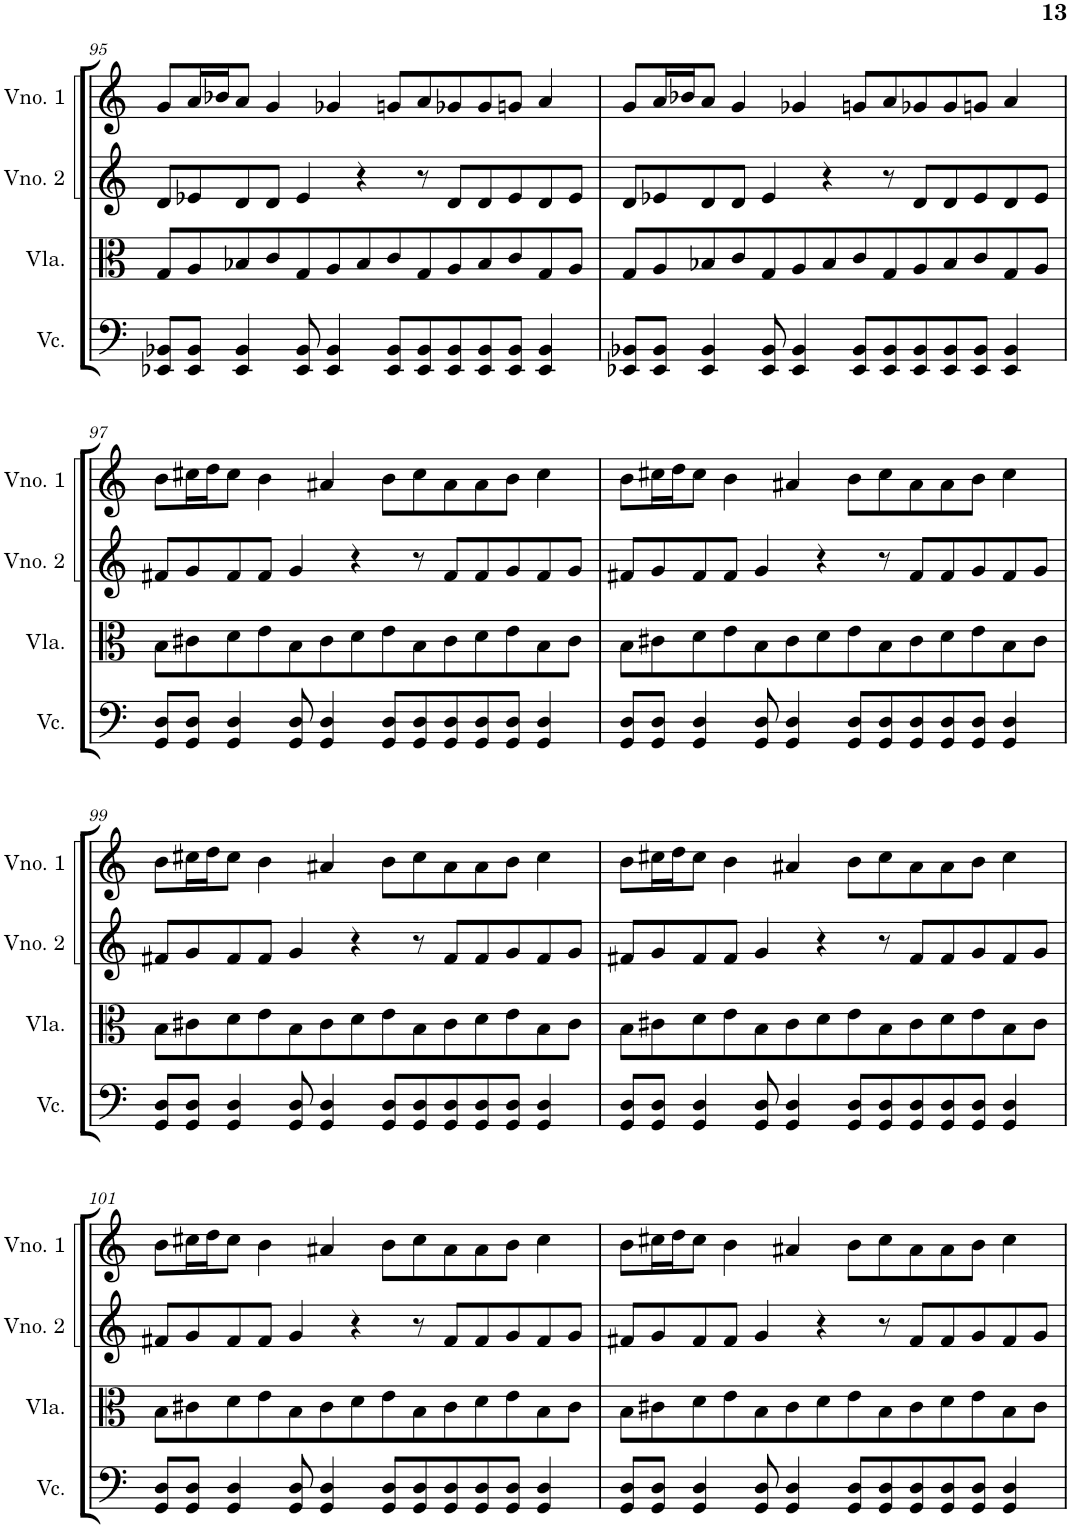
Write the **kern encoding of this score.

**kern	**kern	**kern	**kern
*part4	*part3	*part2	*part1
*staff4	*staff3	*staff2	*staff1
*I"Violoncelo	*I"Viola	*I"Violino 2	*I"Violino 1
*I'Vc.	*I'Vla.	*I'Vno. 2	*I'Vno. 1
!!LO:PB:g=z
*clefF4	*clefC3	*clefG2	*clefG2
*k[]	*k[]	*k[]	*k[]
*M7/4	*M7/4	*M7/4	*M7/4
=95	=95	=95	=95
8EE-X/ 8BB-X/L	8G/L	8d/L	8g/L
8EE-/ 8BB-/J	8A/	8e-X/	16a/L
.	.	.	16b-X/J
4EE-/ 4BB-/	8B-X/	8d/	8a/J
.	8c/	8d/J	4g/
8EE-/ 8BB-/	8G/	4e-/	.
4EE-/ 4BB-/	8A/	.	4g-X/
.	8B-/	4r	.
8EE-/ 8BB-/L	8c/	.	8gn/L
8EE-/ 8BB-/	8G/	8r	8a/
8EE-/ 8BB-/	8A/	8d/L	8g-X/
8EE-/ 8BB-/	8B-/	8d/	8g-/
8EE-/ 8BB-/J	8c/	8e-/	8gn/J
4EE-/ 4BB-/	8G/	8d/	4a/
.	8A/J	8e-/J	.
=96	=96	=96	=96
8EE-X/ 8BB-X/L	8G/L	8d/L	8g/L
8EE-/ 8BB-/J	8A/	8e-X/	16a/L
.	.	.	16b-X/J
4EE-/ 4BB-/	8B-X/	8d/	8a/J
.	8c/	8d/J	4g/
8EE-/ 8BB-/	8G/	4e-/	.
4EE-/ 4BB-/	8A/	.	4g-X/
.	8B-/	4r	.
8EE-/ 8BB-/L	8c/	.	8gn/L
8EE-/ 8BB-/	8G/	8r	8a/
8EE-/ 8BB-/	8A/	8d/L	8g-X/
8EE-/ 8BB-/	8B-/	8d/	8g-/
8EE-/ 8BB-/J	8c/	8e-/	8gn/J
4EE-/ 4BB-/	8G/	8d/	4a/
.	8A/J	8e-/J	.
!!LO:LB:g=z
=97	=97	=97	=97
8GG/ 8D/L	8B\L	8f#X/L	8b\L
8GG/ 8D/J	8c#X\	8g/	16cc#X\L
.	.	.	16dd\J
4GG/ 4D/	8d\	8f#/	8cc#\J
.	8e\	8f#/J	4b\
8GG/ 8D/	8B\	4g/	.
4GG/ 4D/	8c#\	.	4a#X/
.	8d\	4r	.
8GG/ 8D/L	8e\	.	8b\L
8GG/ 8D/	8B\	8r	8cc#\
8GG/ 8D/	8c#\	8f#/L	8a#\
8GG/ 8D/	8d\	8f#/	8a#\
8GG/ 8D/J	8e\	8g/	8b\J
4GG/ 4D/	8B\	8f#/	4cc#\
.	8c#\J	8g/J	.
=98	=98	=98	=98
8GG/ 8D/L	8B\L	8f#X/L	8b\L
8GG/ 8D/J	8c#X\	8g/	16cc#X\L
.	.	.	16dd\J
4GG/ 4D/	8d\	8f#/	8cc#\J
.	8e\	8f#/J	4b\
8GG/ 8D/	8B\	4g/	.
4GG/ 4D/	8c#\	.	4a#X/
.	8d\	4r	.
8GG/ 8D/L	8e\	.	8b\L
8GG/ 8D/	8B\	8r	8cc#\
8GG/ 8D/	8c#\	8f#/L	8a#\
8GG/ 8D/	8d\	8f#/	8a#\
8GG/ 8D/J	8e\	8g/	8b\J
4GG/ 4D/	8B\	8f#/	4cc#\
.	8c#\J	8g/J	.
!!LO:LB:g=z
=99	=99	=99	=99
8GG/ 8D/L	8B\L	8f#X/L	8b\L
8GG/ 8D/J	8c#X\	8g/	16cc#X\L
.	.	.	16dd\J
4GG/ 4D/	8d\	8f#/	8cc#\J
.	8e\	8f#/J	4b\
8GG/ 8D/	8B\	4g/	.
4GG/ 4D/	8c#\	.	4a#X/
.	8d\	4r	.
8GG/ 8D/L	8e\	.	8b\L
8GG/ 8D/	8B\	8r	8cc#\
8GG/ 8D/	8c#\	8f#/L	8a#\
8GG/ 8D/	8d\	8f#/	8a#\
8GG/ 8D/J	8e\	8g/	8b\J
4GG/ 4D/	8B\	8f#/	4cc#\
.	8c#\J	8g/J	.
=100	=100	=100	=100
8GG/ 8D/L	8B\L	8f#X/L	8b\L
8GG/ 8D/J	8c#X\	8g/	16cc#X\L
.	.	.	16dd\J
4GG/ 4D/	8d\	8f#/	8cc#\J
.	8e\	8f#/J	4b\
8GG/ 8D/	8B\	4g/	.
4GG/ 4D/	8c#\	.	4a#X/
.	8d\	4r	.
8GG/ 8D/L	8e\	.	8b\L
8GG/ 8D/	8B\	8r	8cc#\
8GG/ 8D/	8c#\	8f#/L	8a#\
8GG/ 8D/	8d\	8f#/	8a#\
8GG/ 8D/J	8e\	8g/	8b\J
4GG/ 4D/	8B\	8f#/	4cc#\
.	8c#\J	8g/J	.
!!LO:LB:g=z
=101	=101	=101	=101
8GG/ 8D/L	8B\L	8f#X/L	8b\L
8GG/ 8D/J	8c#X\	8g/	16cc#X\L
.	.	.	16dd\J
4GG/ 4D/	8d\	8f#/	8cc#\J
.	8e\	8f#/J	4b\
8GG/ 8D/	8B\	4g/	.
4GG/ 4D/	8c#\	.	4a#X/
.	8d\	4r	.
8GG/ 8D/L	8e\	.	8b\L
8GG/ 8D/	8B\	8r	8cc#\
8GG/ 8D/	8c#\	8f#/L	8a#\
8GG/ 8D/	8d\	8f#/	8a#\
8GG/ 8D/J	8e\	8g/	8b\J
4GG/ 4D/	8B\	8f#/	4cc#\
.	8c#\J	8g/J	.
=102	=102	=102	=102
8GG/ 8D/L	8B\L	8f#X/L	8b\L
8GG/ 8D/J	8c#X\	8g/	16cc#X\L
.	.	.	16dd\J
4GG/ 4D/	8d\	8f#/	8cc#\J
.	8e\	8f#/J	4b\
8GG/ 8D/	8B\	4g/	.
4GG/ 4D/	8c#\	.	4a#X/
.	8d\	4r	.
8GG/ 8D/L	8e\	.	8b\L
8GG/ 8D/	8B\	8r	8cc#\
8GG/ 8D/	8c#\	8f#/L	8a#\
8GG/ 8D/	8d\	8f#/	8a#\
8GG/ 8D/J	8e\	8g/	8b\J
4GG/ 4D/	8B\	8f#/	4cc#\
.	8c#\J	8g/J	.
=	=	=	=
*-	*-	*-	*-
